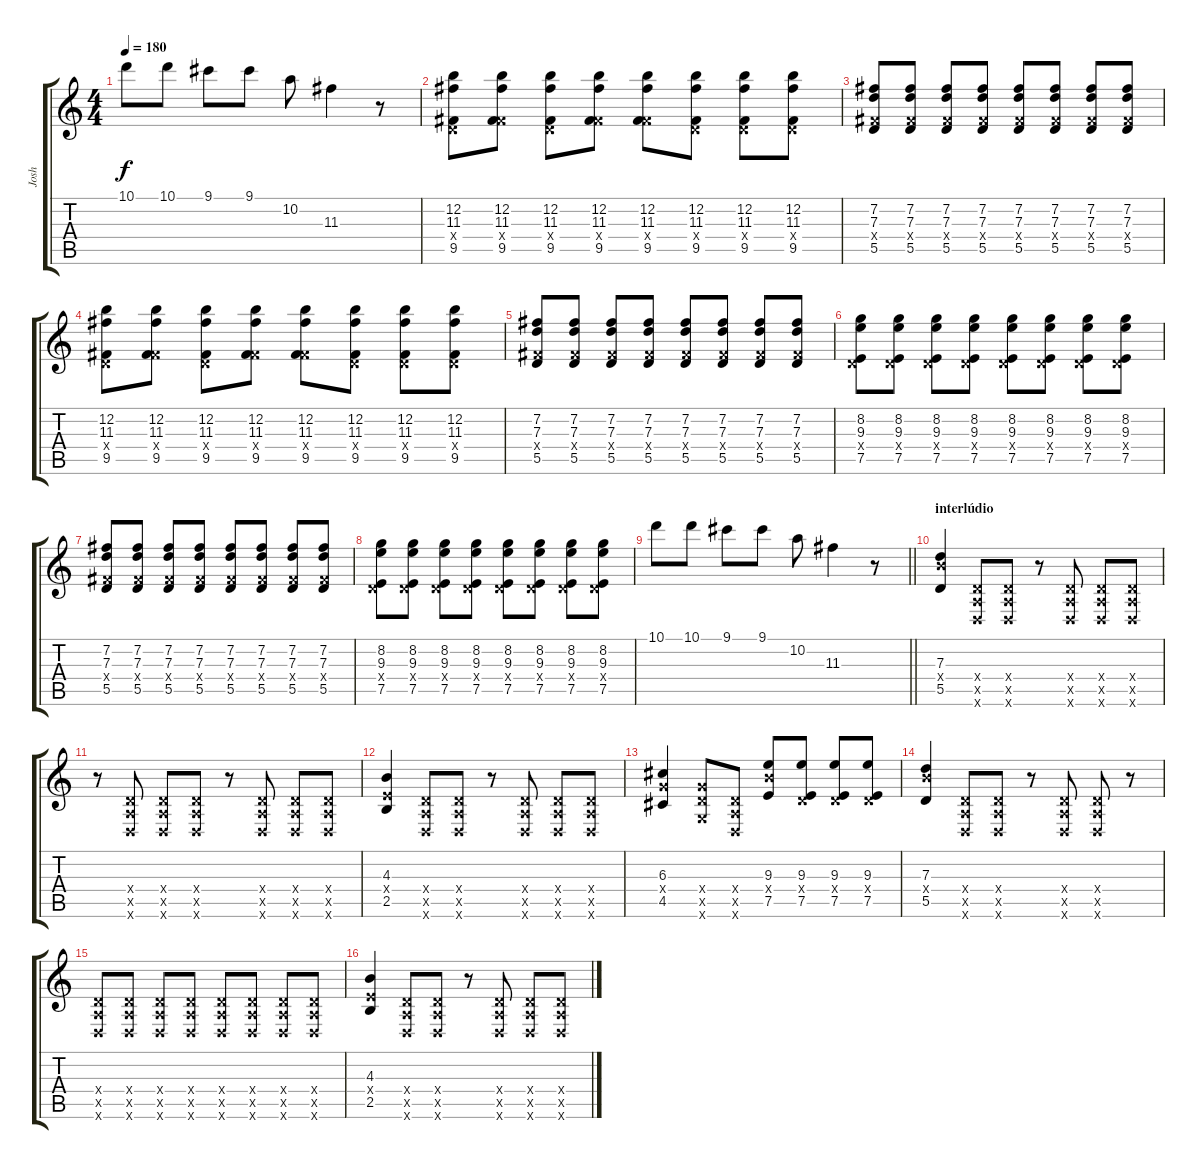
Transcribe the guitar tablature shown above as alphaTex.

\track ("Josh" "Josh") {instrument distortionguitar}
\staff {score tabs}
\tuning (E4 B3 G3 D3 A2 D2) {hide}
\ts (4 4)
\tempo 180
\clef g2
\ks c
10.1.8{dy f} 10.1.8 9.1.8 9.1.8 10.2.8 11.3.4 r.8 |
(12.2 11.3 0.4{x} 9.5).8 (12.2 11.3 4.4{x} 9.5).8 (12.2 11.3 0.4{x} 9.5).8 (12.2 11.3 4.4{x} 9.5).8 (12.2 11.3 4.4{x} 9.5).8 (12.2 11.3 0.4{x} 9.5).8 (12.2 11.3 0.4{x} 9.5).8 (12.2 11.3 0.4{x} 9.5).8 |
(7.2 7.3 4.4{x} 5.5).8 (7.2 7.3 4.4{x} 5.5).8 (7.2 7.3 4.4{x} 5.5).8 (7.2 7.3 4.4{x} 5.5).8 (7.2 7.3 4.4{x} 5.5).8 (7.2 7.3 4.4{x} 5.5).8 (7.2 7.3 4.4{x} 5.5).8 (7.2 7.3 4.4{x} 5.5).8 |
(12.2 11.3 0.4{x} 9.5).8 (12.2 11.3 4.4{x} 9.5).8 (12.2 11.3 0.4{x} 9.5).8 (12.2 11.3 4.4{x} 9.5).8 (12.2 11.3 4.4{x} 9.5).8 (12.2 11.3 0.4{x} 9.5).8 (12.2 11.3 0.4{x} 9.5).8 (12.2 11.3 0.4{x} 9.5).8 |
(7.2 7.3 4.4{x} 5.5).8 (7.2 7.3 4.4{x} 5.5).8 (7.2 7.3 4.4{x} 5.5).8 (7.2 7.3 4.4{x} 5.5).8 (7.2 7.3 4.4{x} 5.5).8 (7.2 7.3 4.4{x} 5.5).8 (7.2 7.3 4.4{x} 5.5).8 (7.2 7.3 4.4{x} 5.5).8 |
(8.2 9.3 0.4{x} 7.5).8 (8.2 9.3 0.4{x} 7.5).8 (8.2 9.3 0.4{x} 7.5).8 (8.2 9.3 0.4{x} 7.5).8 (8.2 9.3 0.4{x} 7.5).8 (8.2 9.3 0.4{x} 7.5).8 (8.2 9.3 0.4{x} 7.5).8 (8.2 9.3 0.4{x} 7.5).8 |
(7.2 7.3 4.4{x} 5.5).8 (7.2 7.3 4.4{x} 5.5).8 (7.2 7.3 4.4{x} 5.5).8 (7.2 7.3 4.4{x} 5.5).8 (7.2 7.3 4.4{x} 5.5).8 (7.2 7.3 4.4{x} 5.5).8 (7.2 7.3 4.4{x} 5.5).8 (7.2 7.3 4.4{x} 5.5).8 |
(8.2 9.3 0.4{x} 7.5).8 (8.2 9.3 0.4{x} 7.5).8 (8.2 9.3 0.4{x} 7.5).8 (8.2 9.3 0.4{x} 7.5).8 (8.2 9.3 0.4{x} 7.5).8 (8.2 9.3 0.4{x} 7.5).8 (8.2 9.3 0.4{x} 7.5).8 (8.2 9.3 0.4{x} 7.5).8 |
\barLineRight lightlight
10.1.8 10.1.8 9.1.8 9.1.8 10.2.8 11.3.4 r.8 |
\section ("" "interlúdio")
(7.3 9.4{x} 5.5).4 (0.4{x} 0.5{x} 0.6{x}).8 (0.4{x} 0.5{x} 0.6{x}).8 r.8 (0.4{x} 0.5{x} 0.6{x}).8 (0.4{x} 0.5{x} 0.6{x}).8 (0.4{x} 0.5{x} 0.6{x}).8 |
r.8 (0.4{x} 0.5{x} 0.6{x}).8 (0.4{x} 0.5{x} 0.6{x}).8 (0.4{x} 0.5{x} 0.6{x}).8 r.8 (0.4{x} 0.5{x} 0.6{x}).8 (0.4{x} 0.5{x} 0.6{x}).8 (0.4{x} 0.5{x} 0.6{x}).8 |
(4.3 2.4{x} 2.5).4 (0.4{x} 0.5{x} 0.6{x}).8 (0.4{x} 0.5{x} 0.6{x}).8 r.8 (0.4{x} 0.5{x} 0.6{x}).8 (0.4{x} 0.5{x} 0.6{x}).8 (0.4{x} 0.5{x} 0.6{x}).8 |
(6.3 5.4{x} 4.5).4 (5.4{x} 5.5{x} 5.6{x}).8 (0.4{x} 0.5{x} 0.6{x}).8 (9.3 9.4{x} 7.5).8 (9.3 0.4{x} 7.5).8 (9.3 0.4{x} 7.5).8 (9.3 0.4{x} 7.5).8 |
(7.3 9.4{x} 5.5).4 (0.4{x} 0.5{x} 0.6{x}).8 (0.4{x} 0.5{x} 0.6{x}).8 r.8 (0.4{x} 0.5{x} 0.6{x}).8 (0.4{x} 0.5{x} 0.6{x}).8 r.8 |
(0.4{x} 0.5{x} 0.6{x}).8 (0.4{x} 0.5{x} 0.6{x}).8 (0.4{x} 0.5{x} 0.6{x}).8 (0.4{x} 0.5{x} 0.6{x}).8 (0.4{x} 0.5{x} 0.6{x}).8 (0.4{x} 0.5{x} 0.6{x}).8 (0.4{x} 0.5{x} 0.6{x}).8 (0.4{x} 0.5{x} 0.6{x}).8 |
(4.3 2.4{x} 2.5).4 (0.4{x} 0.5{x} 0.6{x}).8 (0.4{x} 0.5{x} 0.6{x}).8 r.8 (0.4{x} 0.5{x} 0.6{x}).8 (0.4{x} 0.5{x} 0.6{x}).8 (0.4{x} 0.5{x} 0.6{x}).8
